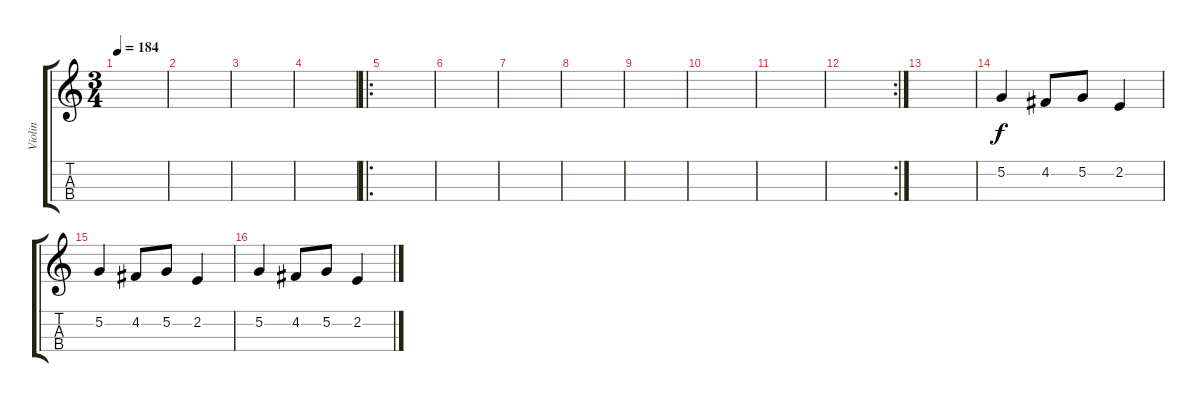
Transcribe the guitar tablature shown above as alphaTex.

\track ("Violin" "Violin") {instrument violin}
\staff {score tabs}
\tuning (A4 D4 G3 C3) {hide}
\ts (3 4)
\tempo 184
\clef g2
\ks c
|
|
|
|
\ro
|
|
|
|
|
|
|
\rc 2
|
|
5.2.4 4.2.8 5.2.8 2.2.4 |
5.2.4 4.2.8 5.2.8 2.2.4 |
5.2.4 4.2.8 5.2.8 2.2.4
